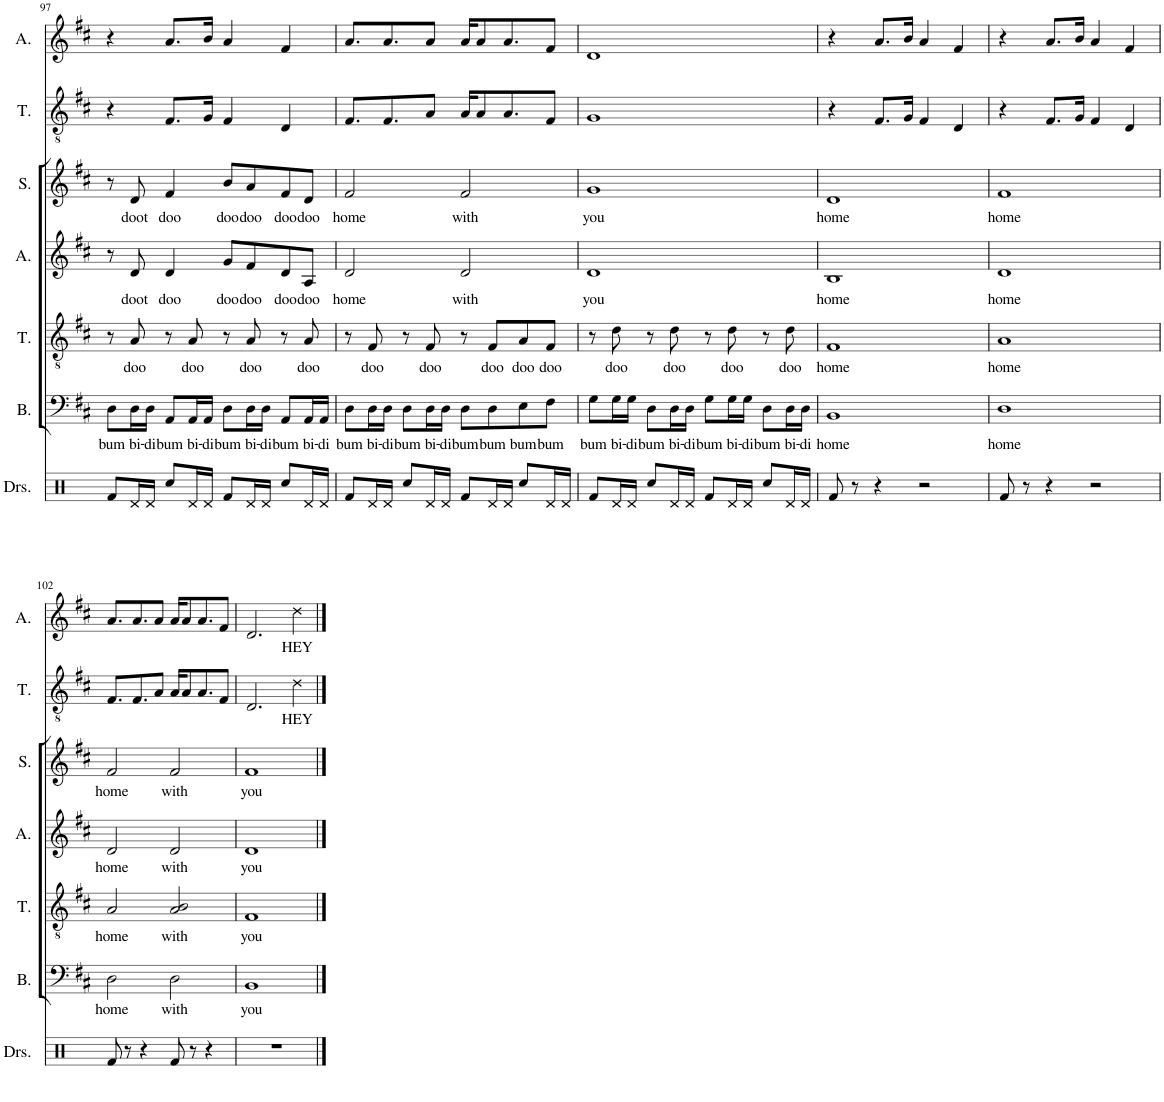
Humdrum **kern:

**kern	**kern	**text	**kern	**text	**kern	**text	**kern	**text	**kern	**text	**kern	**text
*part7	*part6	*part6	*part5	*part5	*part4	*part4	*part3	*part3	*part2	*part2	*part1	*part1
*staff7	*staff6	*staff6	*staff5	*staff5	*staff4	*staff4	*staff3	*staff3	*staff2	*staff2	*staff1	*staff1
*I"Drumset	*I"Bass	*	*I"Tenor	*	*I"Alto	*	*I"Soprano	*	*I"Tenor	*	*I"Alto	*
*I'Drs.	*I'B.	*	*I'T.	*	*I'A.	*	*I'S.	*	*I'T.	*	*I'A.	*
!!LO:PB:g=z
*clefX	*clefF4	*	*clefGv2	*	*clefG2	*	*clefG2	*	*clefGv2	*	*clefG2	*
*k[]	*k[f#c#]	*	*k[f#c#]	*	*k[f#c#]	*	*k[f#c#]	*	*k[f#c#]	*	*k[f#c#]	*
*M4/4	*M4/4	*	*M4/4	*	*M4/4	*	*M4/4	*	*M4/4	*	*M4/4	*
=97	=97	=97	=97	=97	=97	=97	=97	=97	=97	=97	=97	=97
!	!	!LO:LY:b	!	!	!	!	!	!	!	!	!	!
8Rf/L	8D\L	bum	8r	.	8r	.	8r	.	4r	.	4r	.
!	!	!LO:LY:b	!	!LO:LY:b	!	!LO:LY:b	!	!LO:LY:b	!	!	!	!
16Rd/L	16D\L	bi-	8A/	doo	8d/	doot	8d/	doot	.	.	.	.
!	!	!LO:LY:b	!	!	!	!	!	!	!	!	!	!
16Rd/JJ	16D\JJ	-di	.	.	.	.	.	.	.	.	.	.
!	!	!LO:LY:b	!	!	!	!LO:LY:b	!	!LO:LY:b	!	!	!	!
8Rcc/L	8AA/L	bum	8r	.	4d/	doo	4f#/	doo	8.F#/L	.	8.a/L	.
!	!	!LO:LY:b	!	!LO:LY:b	!	!	!	!	!	!	!	!
16Rd/L	16AA/L	bi-	8A/	doo	.	.	.	.	.	.	.	.
!	!	!LO:LY:b	!	!	!	!	!	!	!	!	!	!
16Rd/JJ	16AA/JJ	-di	.	.	.	.	.	.	16G/Jk	.	16b/Jk	.
!	!	!LO:LY:b	!	!	!	!LO:LY:b	!	!LO:LY:b	!	!	!	!
8Rf/L	8D\L	bum	8r	.	8g/L	doo	8b/L	doo	4F#/	.	4a/	.
!	!	!LO:LY:b	!	!LO:LY:b	!	!LO:LY:b	!	!LO:LY:b	!	!	!	!
16Rd/L	16D\L	bi-	8A/	doo	8f#/	doo	8a/	doo	.	.	.	.
!	!	!LO:LY:b	!	!	!	!	!	!	!	!	!	!
16Rd/JJ	16D\JJ	-di	.	.	.	.	.	.	.	.	.	.
!	!	!LO:LY:b	!	!	!	!LO:LY:b	!	!LO:LY:b	!	!	!	!
8Rcc/L	8AA/L	bum	8r	.	8d/	doo	8f#/	doo	4D/	.	4f#/	.
!	!	!LO:LY:b	!	!LO:LY:b	!	!LO:LY:b	!	!LO:LY:b	!	!	!	!
16Rd/L	16AA/L	bi-	8A/	doo	8A/J	doo	8d/J	doo	.	.	.	.
!	!	!LO:LY:b	!	!	!	!	!	!	!	!	!	!
16Rd/JJ	16AA/JJ	-di	.	.	.	.	.	.	.	.	.	.
=98	=98	=98	=98	=98	=98	=98	=98	=98	=98	=98	=98	=98
!	!	!LO:LY:b	!	!	!	!LO:LY:b	!	!LO:LY:b	!	!	!	!
8Rf/L	8D\L	bum	8r	.	2d/	home	2f#/	home	8.F#/L	.	8.a/L	.
!	!	!LO:LY:b	!	!LO:LY:b	!	!	!	!	!	!	!	!
16Rd/L	16D\L	bi-	8F#/	doo	.	.	.	.	.	.	.	.
!	!	!LO:LY:b	!	!	!	!	!	!	!	!	!	!
16Rd/JJ	16D\JJ	-di	.	.	.	.	.	.	8.F#/	.	8.a/	.
!	!	!LO:LY:b	!	!	!	!	!	!	!	!	!	!
8Rcc/L	8D\L	bum	8r	.	.	.	.	.	.	.	.	.
!	!	!LO:LY:b	!	!LO:LY:b	!	!	!	!	!	!	!	!
16Rd/L	16D\L	bi-	8F#/	doo	.	.	.	.	8A/J	.	8a/J	.
!	!	!LO:LY:b	!	!	!	!	!	!	!	!	!	!
16Rd/JJ	16D\JJ	-di	.	.	.	.	.	.	.	.	.	.
!	!	!LO:LY:b	!	!	!	!LO:LY:b	!	!LO:LY:b	!	!	!	!
8Rf/L	8D\L	bum	8r	.	2d/	with	2f#/	with	16A/KL	.	16a/KL	.
.	.	.	.	.	.	.	.	.	8A/	.	8a/	.
!	!	!LO:LY:b	!	!LO:LY:b	!	!	!	!	!	!	!	!
16Rd/L	8D\	bum	8F#/L	doo	.	.	.	.	.	.	.	.
16Rd/JJ	.	.	.	.	.	.	.	.	8.A/	.	8.a/	.
!	!	!LO:LY:b	!	!LO:LY:b	!	!	!	!	!	!	!	!
8Rcc/L	8E\	bum	8A/	doo	.	.	.	.	.	.	.	.
!	!	!LO:LY:b	!	!LO:LY:b	!	!	!	!	!	!	!	!
16Rd/L	8F#\J	bum	8F#/J	doo	.	.	.	.	8F#/J	.	8f#/J	.
16Rd/JJ	.	.	.	.	.	.	.	.	.	.	.	.
=99	=99	=99	=99	=99	=99	=99	=99	=99	=99	=99	=99	=99
!	!	!LO:LY:b	!	!	!	!LO:LY:b	!	!LO:LY:b	!	!	!	!
8Rf/L	8G\L	bum	8r	.	1d	you	1g	you	1G	.	1d	.
!	!	!LO:LY:b	!	!LO:LY:b	!	!	!	!	!	!	!	!
16Rd/L	16G\L	bi-	8d\	doo	.	.	.	.	.	.	.	.
!	!	!LO:LY:b	!	!	!	!	!	!	!	!	!	!
16Rd/JJ	16G\JJ	-di	.	.	.	.	.	.	.	.	.	.
!	!	!LO:LY:b	!	!	!	!	!	!	!	!	!	!
8Rcc/L	8D\L	bum	8r	.	.	.	.	.	.	.	.	.
!	!	!LO:LY:b	!	!LO:LY:b	!	!	!	!	!	!	!	!
16Rd/L	16D\L	bi-	8d\	doo	.	.	.	.	.	.	.	.
!	!	!LO:LY:b	!	!	!	!	!	!	!	!	!	!
16Rd/JJ	16D\JJ	-di	.	.	.	.	.	.	.	.	.	.
!	!	!LO:LY:b	!	!	!	!	!	!	!	!	!	!
8Rf/L	8G\L	bum	8r	.	.	.	.	.	.	.	.	.
!	!	!LO:LY:b	!	!LO:LY:b	!	!	!	!	!	!	!	!
16Rd/L	16G\L	bi-	8d\	doo	.	.	.	.	.	.	.	.
!	!	!LO:LY:b	!	!	!	!	!	!	!	!	!	!
16Rd/JJ	16G\JJ	-di	.	.	.	.	.	.	.	.	.	.
!	!	!LO:LY:b	!	!	!	!	!	!	!	!	!	!
8Rcc/L	8D\L	bum	8r	.	.	.	.	.	.	.	.	.
!	!	!LO:LY:b	!	!LO:LY:b	!	!	!	!	!	!	!	!
16Rd/L	16D\L	bi-	8d\	doo	.	.	.	.	.	.	.	.
!	!	!LO:LY:b	!	!	!	!	!	!	!	!	!	!
16Rd/JJ	16D\JJ	-di	.	.	.	.	.	.	.	.	.	.
=100	=100	=100	=100	=100	=100	=100	=100	=100	=100	=100	=100	=100
!	!	!LO:LY:b	!	!LO:LY:b	!	!LO:LY:b	!	!LO:LY:b	!	!	!	!
8Rf/	1BB	home	1F#	home	1B	home	1d	home	4r	.	4r	.
8r	.	.	.	.	.	.	.	.	.	.	.	.
4r	.	.	.	.	.	.	.	.	8.F#/L	.	8.a/L	.
.	.	.	.	.	.	.	.	.	16G/Jk	.	16b/Jk	.
2r	.	.	.	.	.	.	.	.	4F#/	.	4a/	.
.	.	.	.	.	.	.	.	.	4D/	.	4f#/	.
=101	=101	=101	=101	=101	=101	=101	=101	=101	=101	=101	=101	=101
!	!	!LO:LY:b	!	!LO:LY:b	!	!LO:LY:b	!	!LO:LY:b	!	!	!	!
8Rf/	1D	home	1A	home	1d	home	1f#	home	4r	.	4r	.
8r	.	.	.	.	.	.	.	.	.	.	.	.
4r	.	.	.	.	.	.	.	.	8.F#/L	.	8.a/L	.
.	.	.	.	.	.	.	.	.	16G/Jk	.	16b/Jk	.
2r	.	.	.	.	.	.	.	.	4F#/	.	4a/	.
.	.	.	.	.	.	.	.	.	4D/	.	4f#/	.
!!LO:LB:g=z
=102	=102	=102	=102	=102	=102	=102	=102	=102	=102	=102	=102	=102
!	!	!LO:LY:b	!	!LO:LY:b	!	!LO:LY:b	!	!LO:LY:b	!	!	!	!
8Rf/	2D\	home	2A/	home	2d/	home	2f#/	home	8.F#/L	.	8.a/L	.
8r	.	.	.	.	.	.	.	.	.	.	.	.
.	.	.	.	.	.	.	.	.	8.F#/	.	8.a/	.
4r	.	.	.	.	.	.	.	.	.	.	.	.
.	.	.	.	.	.	.	.	.	8A/J	.	8a/J	.
!	!	!LO:LY:b	!	!LO:LY:b	!	!LO:LY:b	!	!LO:LY:b	!	!	!	!
8Rf/	2D\	with	2A/ 2B/	with	2d/	with	2f#/	with	16A/KL	.	16a/KL	.
.	.	.	.	.	.	.	.	.	8A/	.	8a/	.
8r	.	.	.	.	.	.	.	.	.	.	.	.
.	.	.	.	.	.	.	.	.	8.A/	.	8.a/	.
4r	.	.	.	.	.	.	.	.	.	.	.	.
.	.	.	.	.	.	.	.	.	8F#/J	.	8f#/J	.
=103	=103	=103	=103	=103	=103	=103	=103	=103	=103	=103	=103	=103
!	!	!LO:LY:b	!	!LO:LY:b	!	!LO:LY:b	!	!LO:LY:b	!	!	!	!
1r	1BB	you	1F#	you	1d	you	1f#	you	2.D/	.	2.d/	.
!	!	!	!	!	!	!	!	!	!	!LO:LY:b	!	!LO:LY:b
.	.	.	.	.	.	.	.	.	4d\	HEY	4dd\	HEY
==	==	==	==	==	==	==	==	==	==	==	==	==
*-	*-	*-	*-	*-	*-	*-	*-	*-	*-	*-	*-	*-
